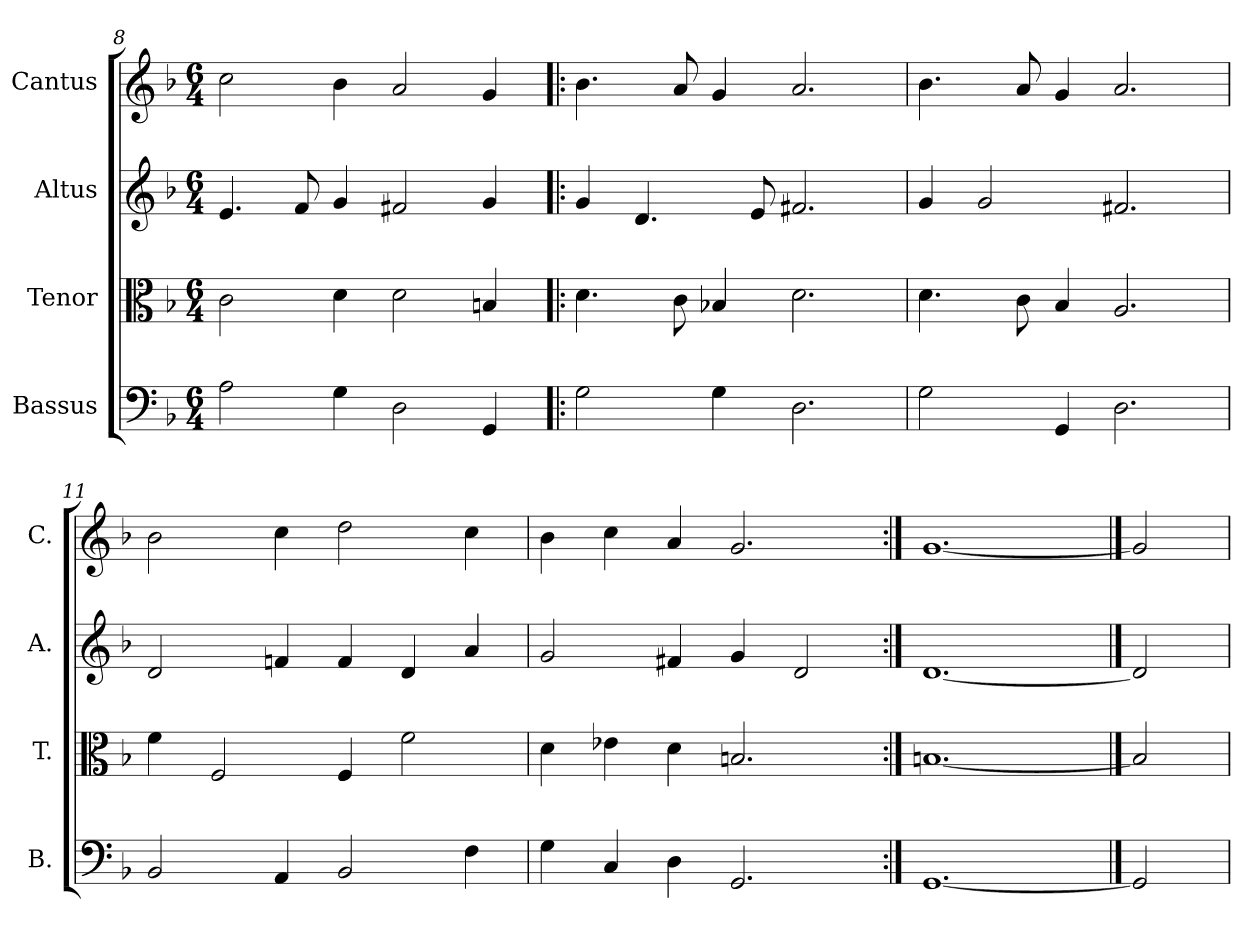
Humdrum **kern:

**kern	**kern	**kern	**kern
*part4	*part3	*part2	*part1
*staff4	*staff3	*staff2	*staff1
*I"Bassus	*I"Tenor	*I"Altus	*I"Cantus
*I'B.	*I'T.	*I'A.	*I'C.
*clefF4	*clefC3	*clefG2	*clefG2
*k[b-]	*k[b-]	*k[b-]	*k[b-]
*F:	*F:	*F:	*F:
*M6/4	*M6/4	*M6/4	*M6/4
=8	=8	=8	=8
2A\	2c\	4.e/	2cc\
.	.	8f/	.
4G\	4d\	4g/	4b-\
2D\	2d\	2f#X/	2a/
4GG/	4Bn/	4g/	4g/
=9!|:	=9!|:	=9!|:	=9!|:
2G\	4.d\	4g/	4.b-\
.	.	4.d/	.
.	8c\	.	8a/
4G\	4B-X/	.	4g/
.	.	8e/	.
2.D\	2.d\	2.f#X/	2.a/
=10	=10	=10	=10
2G\	4.d\	4g/	4.b-\
.	.	2g/	.
.	8c\	.	8a/
4GG/	4B-/	.	4g/
2.D\	2.A/	2.f#X/	2.a/
=11	=11	=11	=11
2BB-/	4f\	2d/	2b-\
.	2F/	.	.
4AA/	.	4fn/	4cc\
2BB-/	4F/	4f/	2dd\
.	2f\	4d/	.
4F\	.	4a/	4cc\
=12	=12	=12	=12
4G\	4d\	2g/	4b-\
4C/	4e-X\	.	4cc\
4D\	4d\	4f#X/	4a/
2.GG/	2.Bn/	4g/	2.g/
.	.	2d/	.
=13:|!	=13:|!	=13:|!	=13:|!
[1.GG/	[1.Bn/	[1.d/	[1.g/
==14	==14	==14	==14
2GG/]	2B/]	2d/]	2g/]
=	=	=	=
*-	*-	*-	*-
